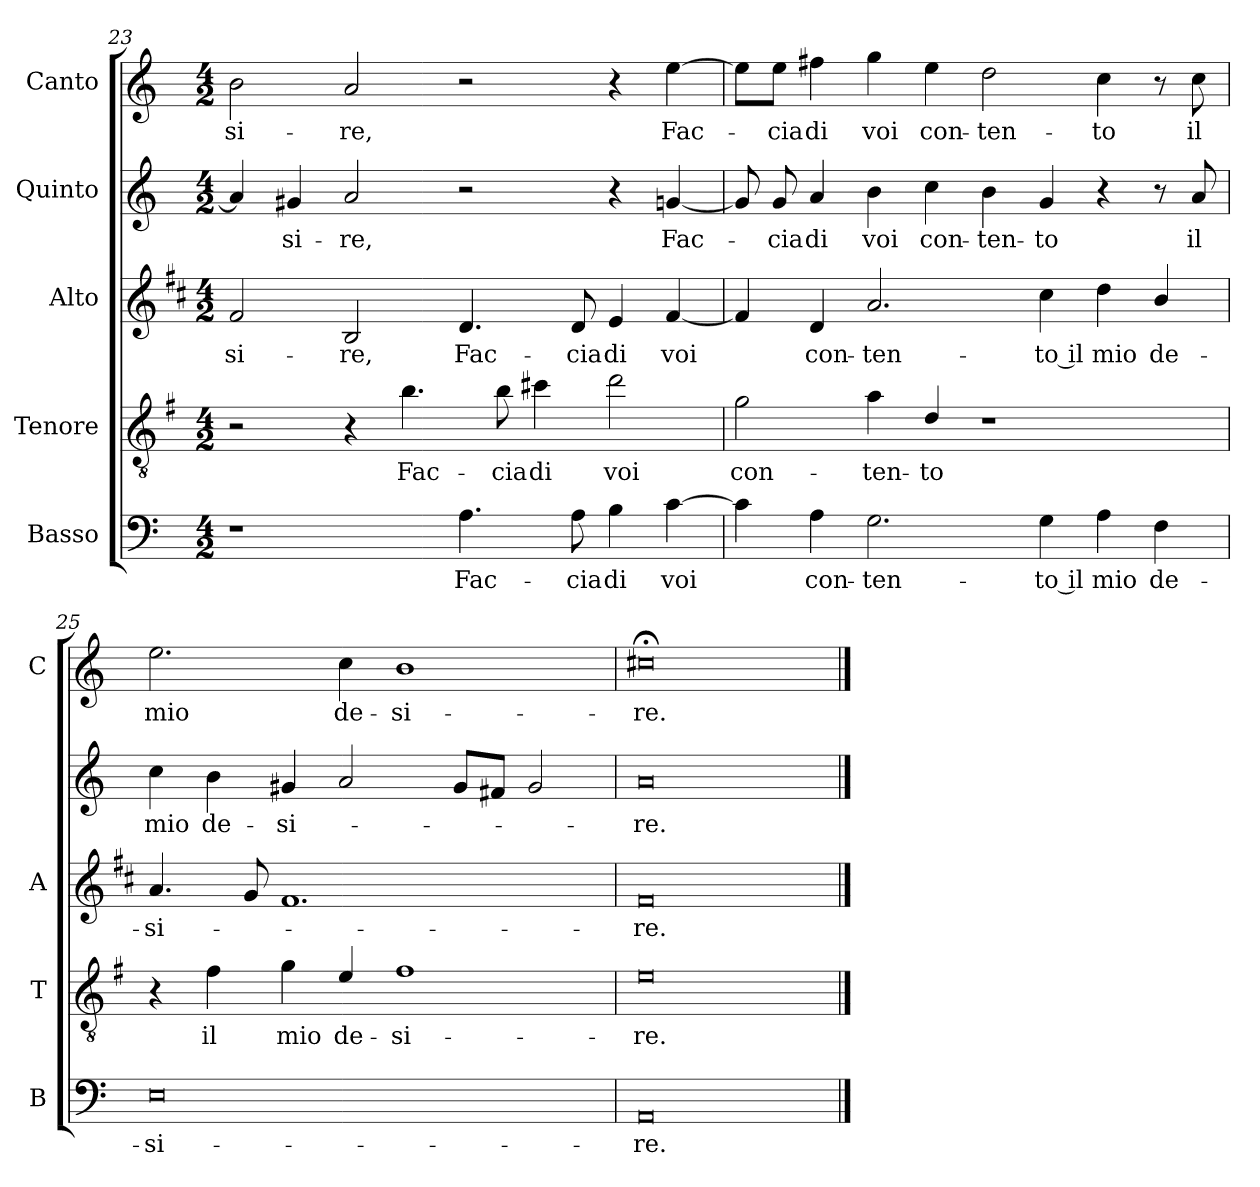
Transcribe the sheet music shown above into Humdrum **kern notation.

**kern	**text	**kern	**text	**kern	**text	**kern	**text	**kern	**text
*part5	*part5	*part4	*part4	*part3	*part3	*part2	*part2	*part1	*part1
*staff5	*staff5	*staff4	*staff4	*staff3	*staff3	*staff2	*staff2	*staff1	*staff1
*I"Basso	*	*I"Tenore	*	*I"Alto	*	*I"Quinto	*	*I"Canto	*
*I'B	*	*I'T	*	*I'A	*	*	*	*I'C	*
*clefF4	*	*clefGv2	*	*clefG2	*	*clefG2	*	*clefG2	*
*	*	*ITrd4c7	*	*ITrd1c2	*	*	*	*	*
*k[]	*	*k[]	*	*k[]	*	*k[]	*	*k[]	*
*C:	*	*C:	*	*C:	*	*C:	*	*C:	*
*M4/2	*	*M4/2	*	*M4/2	*	*M4/2	*	*M4/2	*
=23	=23	=23	=23	=23	=23	=23	=23	=23	=23
!	!	!	!	!	!LO:LY:b	!	!	!	!LO:LY:b
1r	.	2r	.	2e/	-si-	4a/]	.	2b\	-si-
!	!	!	!	!	!	!	!LO:LY:b	!	!
.	.	.	.	.	.	4g#X/	-si-	.	.
!	!	!	!	!	!LO:LY:b	!	!LO:LY:b	!	!LO:LY:b
.	.	4r	.	2A/	-re,	2a/	-re,	2a/	-re,
!	!	!	!LO:LY:b	!	!	!	!	!	!
.	.	4.e\	Fac-	.	.	.	.	.	.
!	!LO:LY:b	!	!	!	!LO:LY:b	!	!	!	!
4.A\	Fac-	.	.	4.c/	Fac-	2r	.	2r	.
!	!	!	!LO:LY:b	!	!	!	!	!	!
.	.	8e\	-cia	.	.	.	.	.	.
!	!	!	!LO:LY:b	!	!	!	!	!	!
.	.	4f#X\	di	.	.	.	.	.	.
!	!LO:LY:b	!	!	!	!LO:LY:b	!	!	!	!
8A\	-cia	.	.	8c/	-cia	.	.	.	.
!	!LO:LY:b	!	!LO:LY:b	!	!LO:LY:b	!	!	!	!
4B\	di	2g\	voi	4d/	di	4r	.	4r	.
!	!LO:LY:b	!	!	!	!LO:LY:b	!	!LO:LY:b	!	!LO:LY:b
[4c\	voi	.	.	[4e/	voi	[4gn/	Fac-	[4ee\	Fac-
!!LO:LB:g=z
=24	=24	=24	=24	=24	=24	=24	=24	=24	=24
!	!	!	!LO:LY:b	!	!	!	!	!	!
4c\]	.	2c\	con-	4e/]	.	8g/]	.	8ee\L]	.
!	!	!	!	!	!	!	!LO:LY:b	!	!LO:LY:b
.	.	.	.	.	.	8g/	-cia	8ee\J	-cia
!	!LO:LY:b	!	!	!	!LO:LY:b	!	!LO:LY:b	!	!LO:LY:b
4A\	con-	.	.	4c/	con-	4a/	di	4ff#X\	di
!	!LO:LY:b	!	!LO:LY:b	!	!LO:LY:b	!	!LO:LY:b	!	!LO:LY:b
2.G\	-ten-	4d\	-ten-	2.g/	-ten-	4b\	voi	4gg\	voi
!	!	!	!LO:LY:b	!	!	!	!LO:LY:b	!	!LO:LY:b
.	.	4G/	-to	.	.	4cc\	con-	4ee\	con-
!	!	!	!	!	!	!	!LO:LY:b	!	!LO:LY:b
.	.	1r	.	.	.	4b\	-ten-	2dd\	-ten-
!	!LO:LY:b	!	!	!	!LO:LY:b	!	!LO:LY:b	!	!
4G\	-to il	.	.	4b\	-to il	4g/	-to	.	.
!	!LO:LY:b	!	!	!	!LO:LY:b	!	!	!	!LO:LY:b
4A\	mio	.	.	4cc\	mio	4r	.	4cc\	-to
!	!LO:LY:b	!	!	!	!LO:LY:b	!	!	!	!
4F\	de-	.	.	4a/	de-	8r	.	8r	.
!	!	!	!	!	!	!	!LO:LY:b	!	!LO:LY:b
.	.	.	.	.	.	8a/	il	8cc\	il
=25	=25	=25	=25	=25	=25	=25	=25	=25	=25
!	!LO:LY:b	!	!	!	!LO:LY:b	!	!LO:LY:b	!	!LO:LY:b
0E	-si-	4r	.	4.g/	-si-	4cc\	mio	2.ee\	mio
!	!	!	!LO:LY:b	!	!	!	!LO:LY:b	!	!
.	.	4B\	il	.	.	4b\	de-	.	.
.	.	.	.	8f/	.	.	.	.	.
!	!	!	!LO:LY:b	!	!	!	!LO:LY:b	!	!
.	.	4c\	mio	1.e	.	4g#X/	-si-	.	.
!	!	!	!LO:LY:b	!	!	!	!	!	!LO:LY:b
.	.	4A/	de-	.	.	2a/	.	4cc\	de-
!	!	!	!LO:LY:b	!	!	!	!	!	!LO:LY:b
.	.	1B	-si-	.	.	.	.	1b	-si-
.	.	.	.	.	.	8g#/L	.	.	.
.	.	.	.	.	.	8f#X/J	.	.	.
.	.	.	.	.	.	2g#/	.	.	.
=26	=26	=26	=26	=26	=26	=26	=26	=26	=26
!	!LO:LY:b	!	!LO:LY:b	!	!LO:LY:b	!	!LO:LY:b	!	!LO:LY:b
0AA	-re.	0A	-re.	0e	-re.	0a	-re.	0cc#X;<	-re.
==	==	==	==	==	==	==	==	==	==
*-	*-	*-	*-	*-	*-	*-	*-	*-	*-
